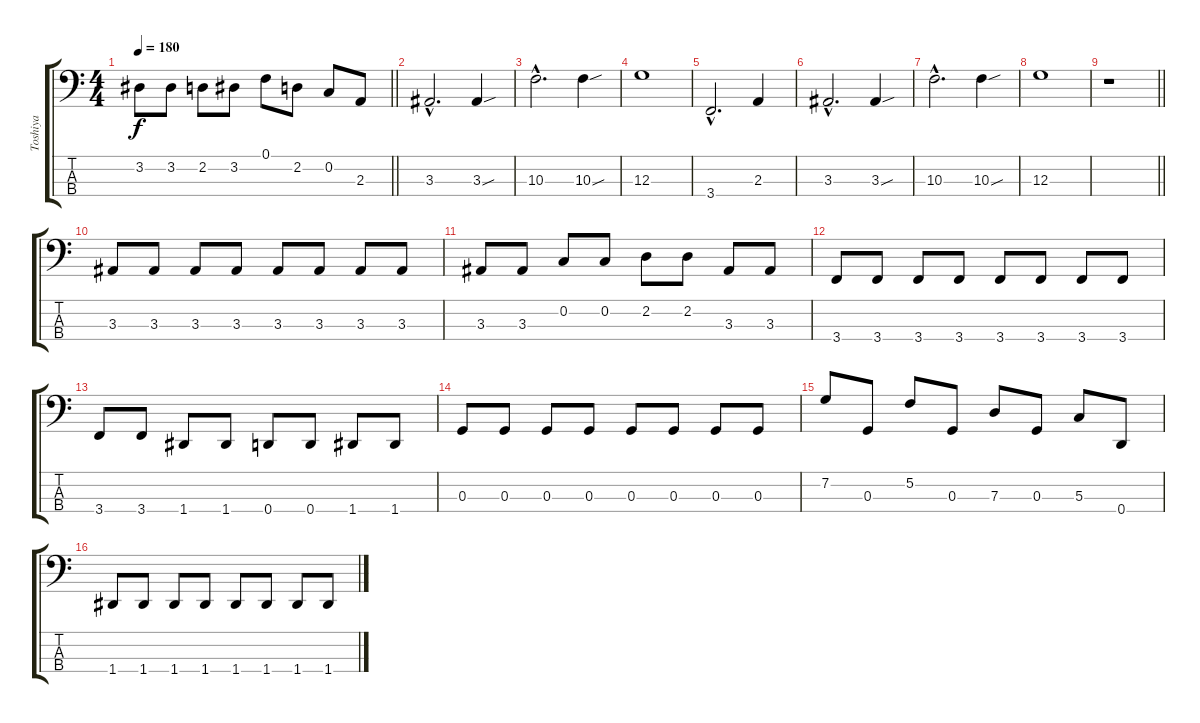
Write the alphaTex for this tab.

\track ("Toshiya" "Toshiya") {instrument electricbasspick}
\staff {score tabs}
\tuning (F2 C2 G1 D1) {hide}
\ts (4 4)
\tempo 180
\clef f4
\barLineRight lightlight
\ks c
3.2.8{dy f} 3.2.8 2.2.8 3.2.8 0.1.8 2.2.8 0.2.8 2.3.8 |
3.3{hac}.2{d} 3.3{sou}.4 |
10.3{hac}.2{d} 10.3{sou}.4 |
12.3.1 |
3.4{hac}.2{d} 2.3.4 |
3.3{hac}.2{d} 3.3{sou}.4 |
10.3{hac}.2{d} 10.3{sou}.4 |
12.3.1 |
\barLineRight lightlight
r.1 |
3.3.8 3.3.8 3.3.8 3.3.8 3.3.8 3.3.8 3.3.8 3.3.8 |
3.3.8 3.3.8 0.2.8 0.2.8 2.2.8 2.2.8 3.3.8 3.3.8 |
3.4.8 3.4.8 3.4.8 3.4.8 3.4.8 3.4.8 3.4.8 3.4.8 |
3.4.8 3.4.8 1.4.8 1.4.8 0.4.8 0.4.8 1.4.8 1.4.8 |
0.3.8 0.3.8 0.3.8 0.3.8 0.3.8 0.3.8 0.3.8 0.3.8 |
7.2.8 0.3.8 5.2.8 0.3.8 7.3.8 0.3.8 5.3.8 0.4.8 |
1.4.8 1.4.8 1.4.8 1.4.8 1.4.8 1.4.8 1.4.8 1.4.8
